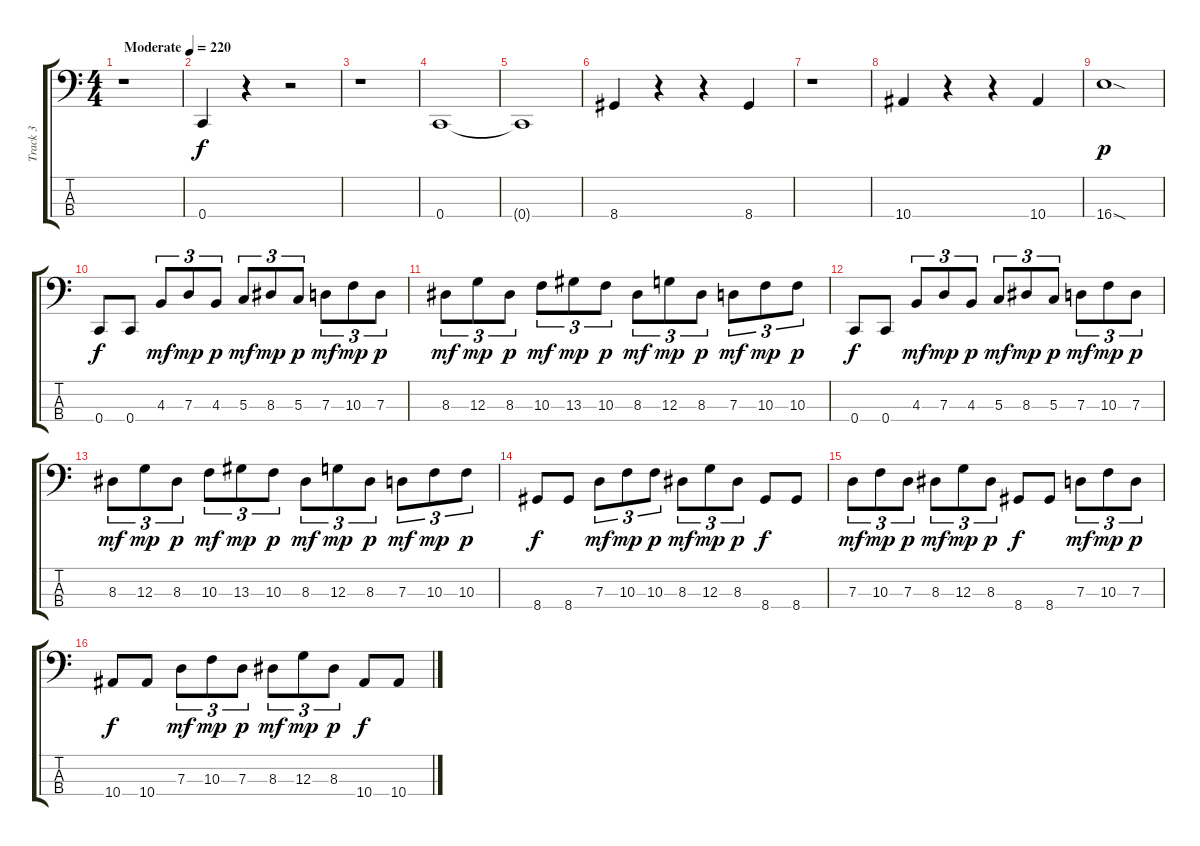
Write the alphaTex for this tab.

\track ("Track 3" "Track 3") {instrument electricbassfinger}
\staff {score tabs}
\tuning (F2 C2 G1 C1) {hide}
\ts (4 4)
\tempo (220 "Moderate")
\clef f4
\ks c
r.1{dy f instrument electricbassfinger} |
0.4.4 r.4 r.2 |
r.1 |
0.4.1 |
0.4{t}.1 |
8.4.4 r.4 r.4 8.4.4 |
r.1 |
10.4.4 r.4 r.4 10.4.4 |
16.4{sod}.1{dy p} |
0.4.8{dy f} 0.4.8 4.3.8{tu (3 2) dy mf} 7.3.8{tu (3 2) dy mp} 4.3.8{tu (3 2) dy p} 5.3.8{tu (3 2) dy mf} 8.3.8{tu (3 2) dy mp} 5.3.8{tu (3 2) dy p} 7.3.8{tu (3 2) dy mf} 10.3.8{tu (3 2) dy mp} 7.3.8{tu (3 2) dy p} |
8.3.8{tu (3 2) dy mf} 12.3.8{tu (3 2) dy mp} 8.3.8{tu (3 2) dy p} 10.3.8{tu (3 2) dy mf} 13.3.8{tu (3 2) dy mp} 10.3.8{tu (3 2) dy p} 8.3.8{tu (3 2) dy mf} 12.3.8{tu (3 2) dy mp} 8.3.8{tu (3 2) dy p} 7.3.8{tu (3 2) dy mf} 10.3.8{tu (3 2) dy mp} 10.3.8{tu (3 2) dy p} |
0.4.8{dy f} 0.4.8 4.3.8{tu (3 2) dy mf} 7.3.8{tu (3 2) dy mp} 4.3.8{tu (3 2) dy p} 5.3.8{tu (3 2) dy mf} 8.3.8{tu (3 2) dy mp} 5.3.8{tu (3 2) dy p} 7.3.8{tu (3 2) dy mf} 10.3.8{tu (3 2) dy mp} 7.3.8{tu (3 2) dy p} |
8.3.8{tu (3 2) dy mf} 12.3.8{tu (3 2) dy mp} 8.3.8{tu (3 2) dy p} 10.3.8{tu (3 2) dy mf} 13.3.8{tu (3 2) dy mp} 10.3.8{tu (3 2) dy p} 8.3.8{tu (3 2) dy mf} 12.3.8{tu (3 2) dy mp} 8.3.8{tu (3 2) dy p} 7.3.8{tu (3 2) dy mf} 10.3.8{tu (3 2) dy mp} 10.3.8{tu (3 2) dy p} |
8.4.8{dy f} 8.4.8 7.3.8{tu (3 2) dy mf} 10.3.8{tu (3 2) dy mp} 10.3.8{tu (3 2) dy p} 8.3.8{tu (3 2) dy mf} 12.3.8{tu (3 2) dy mp} 8.3.8{tu (3 2) dy p} 8.4.8{dy f} 8.4.8 |
7.3.8{tu (3 2) dy mf} 10.3.8{tu (3 2) dy mp} 7.3.8{tu (3 2) dy p} 8.3.8{tu (3 2) dy mf} 12.3.8{tu (3 2) dy mp} 8.3.8{tu (3 2) dy p} 8.4.8{dy f} 8.4.8 7.3.8{tu (3 2) dy mf} 10.3.8{tu (3 2) dy mp} 7.3.8{tu (3 2) dy p} |
10.4.8{dy f} 10.4.8 7.3.8{tu (3 2) dy mf} 10.3.8{tu (3 2) dy mp} 7.3.8{tu (3 2) dy p} 8.3.8{tu (3 2) dy mf} 12.3.8{tu (3 2) dy mp} 8.3.8{tu (3 2) dy p} 10.4.8{dy f} 10.4.8
